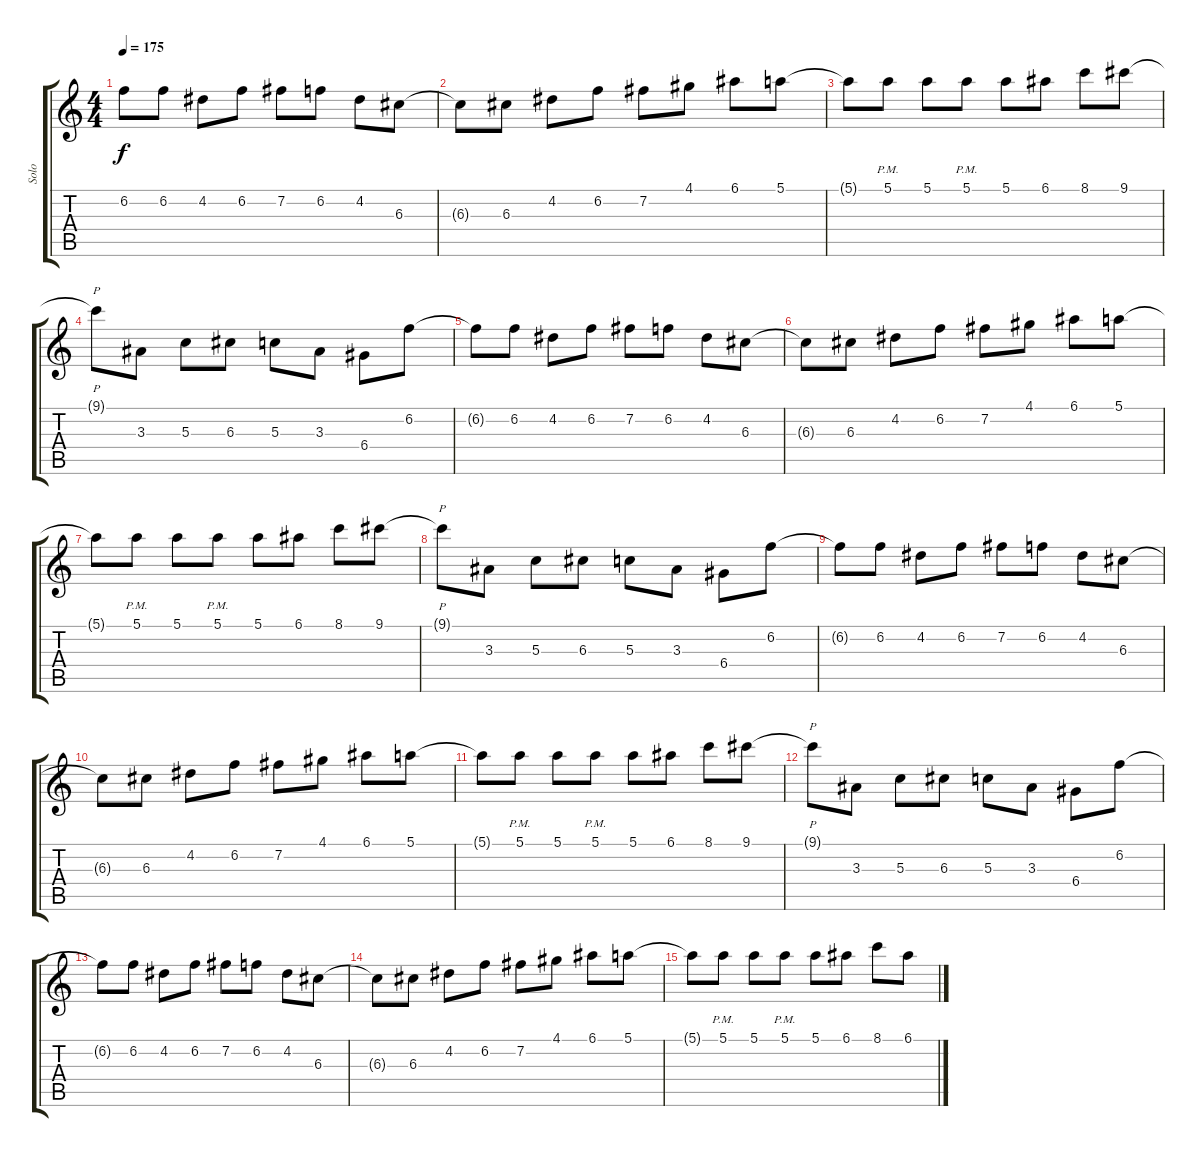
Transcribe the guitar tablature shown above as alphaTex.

\track ("Solo" "Solo") {instrument distortionguitar}
\staff {score tabs}
\tuning (E4 B3 G3 D3 A2 E2) {hide}
\ts (4 4)
\tempo 175
\clef g2
\ks c
6.2{t}.8{dy f} 6.2.8 4.2.8 6.2.8 7.2.8 6.2.8 4.2.8 6.3.8 |
6.3{t}.8 6.3.8 4.2.8 6.2.8 7.2.8 4.1.8 6.1.8 5.1.8 |
5.1{t}.8 5.1{pm}.8 5.1.8 5.1{pm}.8 5.1.8 6.1.8 8.1.8 9.1.8 |
9.1{t}.8{p} 3.3.8 5.3.8 6.3.8 5.3.8 3.3.8 6.4.8 6.2.8 |
6.2{t}.8 6.2.8 4.2.8 6.2.8 7.2.8 6.2.8 4.2.8 6.3.8 |
6.3{t}.8 6.3.8 4.2.8 6.2.8 7.2.8 4.1.8 6.1.8 5.1.8 |
5.1{t}.8 5.1{pm}.8 5.1.8 5.1{pm}.8 5.1.8 6.1.8 8.1.8 9.1.8 |
9.1{t}.8{p} 3.3.8 5.3.8 6.3.8 5.3.8 3.3.8 6.4.8 6.2.8 |
6.2{t}.8 6.2.8 4.2.8 6.2.8 7.2.8 6.2.8 4.2.8 6.3.8 |
6.3{t}.8 6.3.8 4.2.8 6.2.8 7.2.8 4.1.8 6.1.8 5.1.8 |
5.1{t}.8 5.1{pm}.8 5.1.8 5.1{pm}.8 5.1.8 6.1.8 8.1.8 9.1.8 |
9.1{t}.8{p} 3.3.8 5.3.8 6.3.8 5.3.8 3.3.8 6.4.8 6.2.8 |
6.2{t}.8 6.2.8 4.2.8 6.2.8 7.2.8 6.2.8 4.2.8 6.3.8 |
6.3{t}.8 6.3.8 4.2.8 6.2.8 7.2.8 4.1.8 6.1.8 5.1.8 |
5.1{t}.8 5.1{pm}.8 5.1.8 5.1{pm}.8 5.1.8 6.1.8 8.1.8 6.1.8
